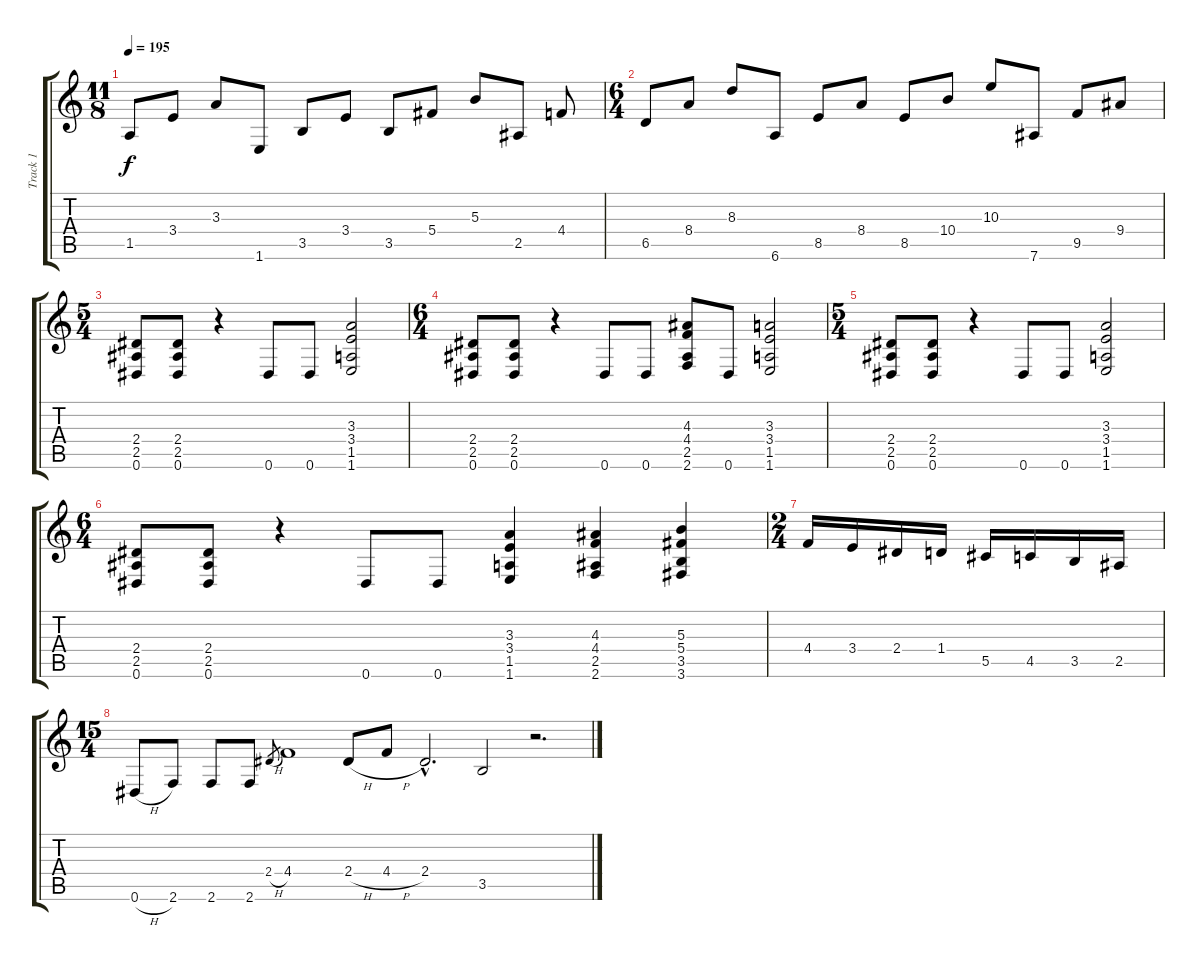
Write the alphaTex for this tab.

\track ("Track 1" "Track 1") {instrument distortionguitar}
\staff {score tabs}
\tuning (Eb4 Bb3 Gb3 Db3 Ab2 Eb2) {hide}
\ts (11 8)
\tempo 195
\clef g2
\ks c
1.5.8{dy f} 3.4.8 3.3.8 1.6.8 3.5.8 3.4.8 3.5.8 5.4.8 5.3.8 2.5.8 4.4.8 |
\ts (6 4)
6.5.8 8.4.8 8.3.8 6.6.8 8.5.8 8.4.8 8.5.8 10.4.8 10.3.8 7.6.8 9.5.8 9.4.8 |
\ts (5 4)
(2.4 2.5 0.6).8 (2.4 2.5 0.6).8 r.4 0.6.8 0.6.8 (3.3 3.4 1.5 1.6).2 |
\ts (6 4)
(2.4 2.5 0.6).8 (2.4 2.5 0.6).8 r.4 0.6.8 0.6.8 (4.3 4.4 2.5 2.6).8 0.6.8 (3.3 3.4 1.5 1.6).2 |
\ts (5 4)
(2.4 2.5 0.6).8 (2.4 2.5 0.6).8 r.4 0.6.8 0.6.8 (3.3 3.4 1.5 1.6).2 |
\ts (6 4)
(2.4 2.5 0.6).8 (2.4 2.5 0.6).8 r.4 0.6.8 0.6.8 (3.3 3.4 1.5 1.6).4 (4.3 4.4 2.5 2.6).4 (5.3 5.4 3.5 3.6).4 |
\ts (2 4)
4.4.16 3.4.16 2.4.16 1.4.16 5.5.16 4.5.16 3.5.16 2.5.16 |
\ts (15 4)
0.6{h}.8 2.6.8 2.6.8 2.6.8 2.4{h}.8{gr} 4.4.1 2.4{h}.8 4.4{h}.8 2.4{hac}.2{d} 3.5.2 r.2{d}
